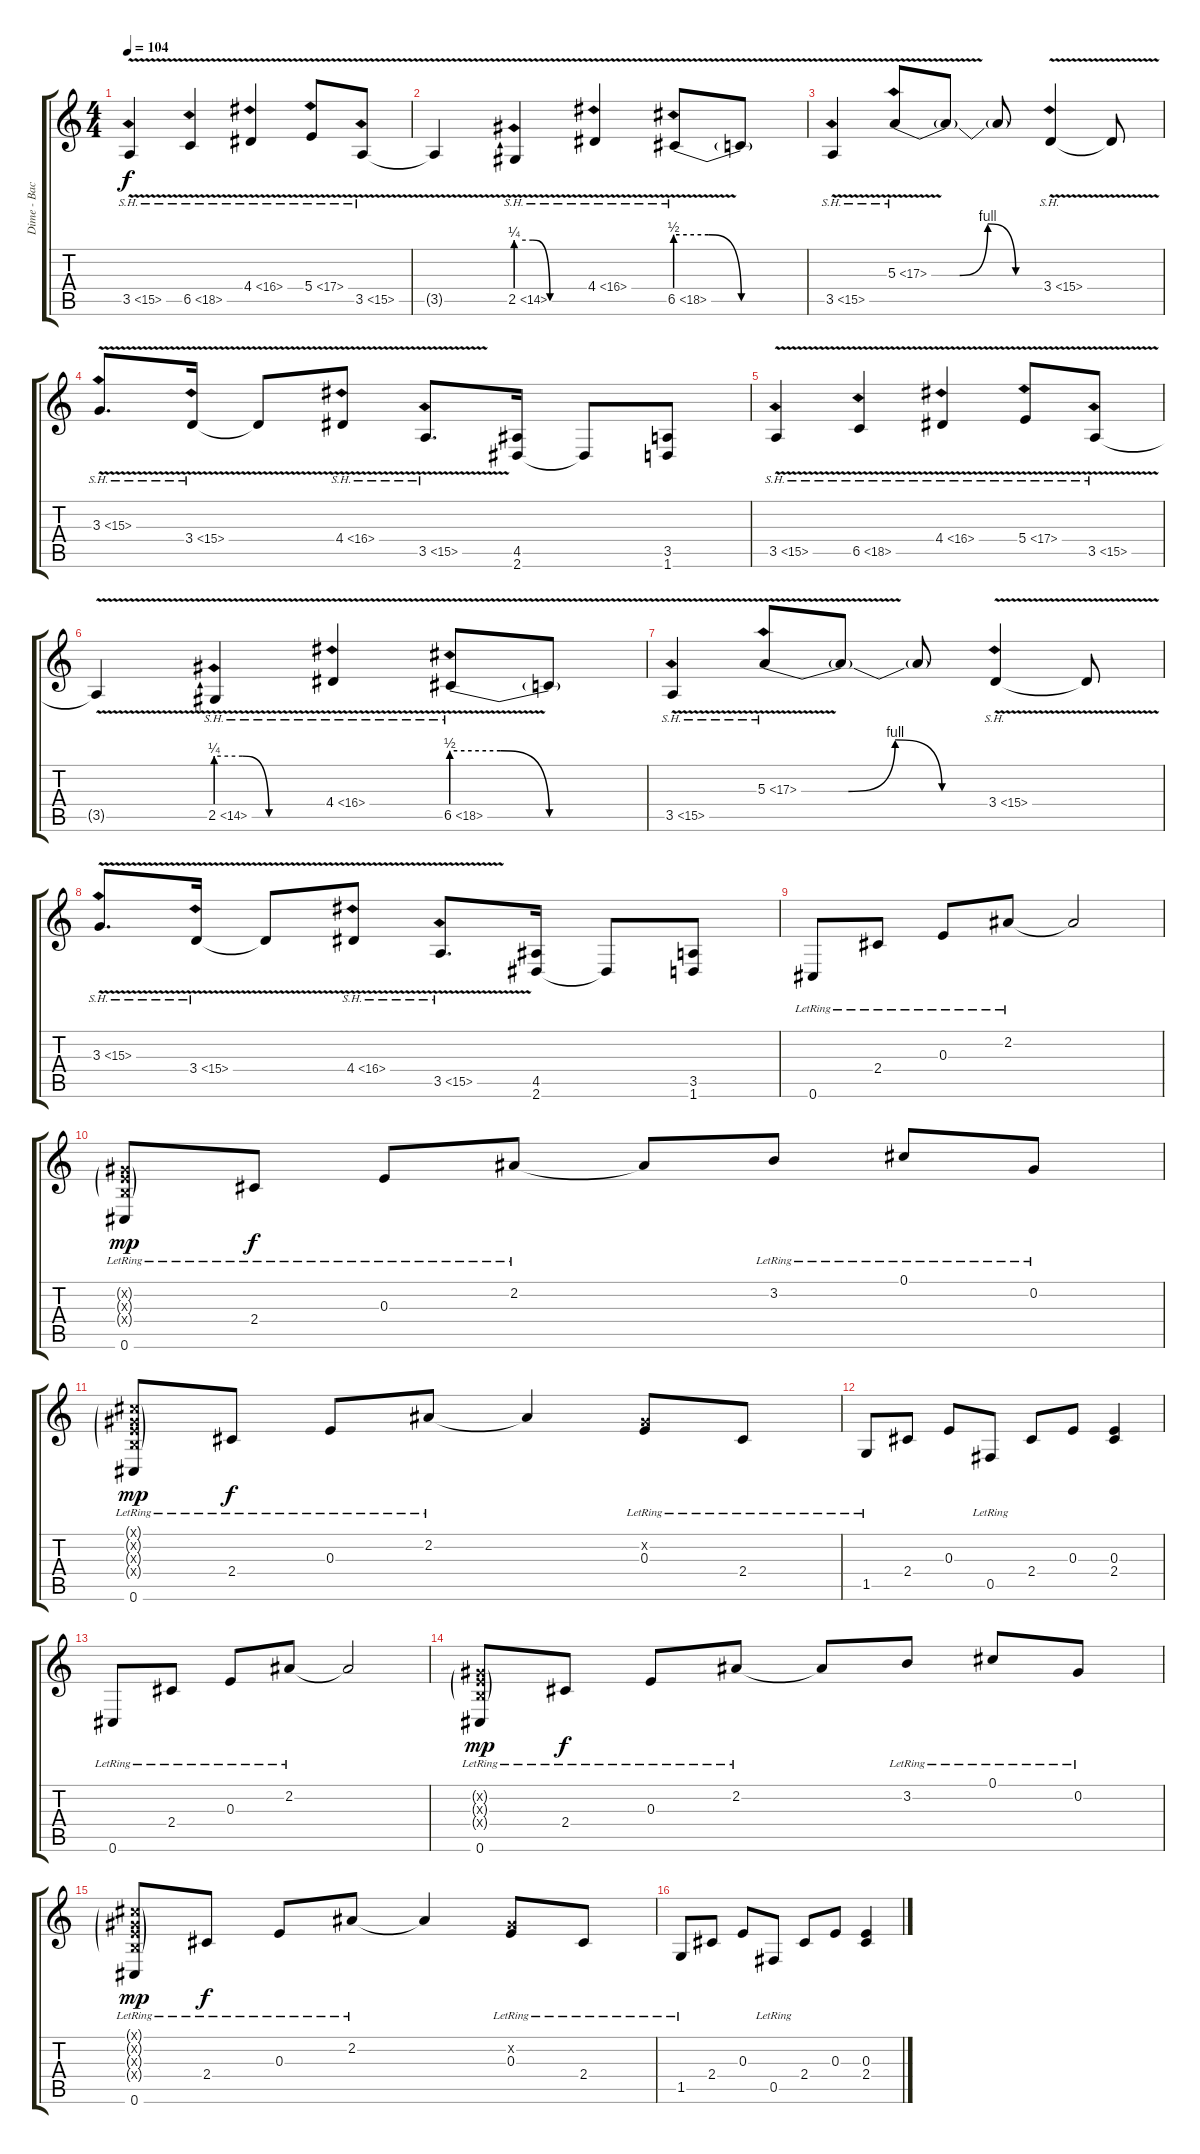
\track ("Dime - Back Guitar" "Dime - Bac") {instrument distortionguitar}
\staff {score tabs}
\tuning (Db4 Ab3 E3 B2 Gb2 Db2) {hide}
\ts (4 4)
\tempo 104
\clef g2
\ks c
3.5{sh 12 v}.4{dy f} 6.5{sh 12 v}.4 4.4{sh 12 v}.4 5.4{sh 12 v}.8 3.5{sh 12 v}.8 |
3.5{v t}.4 2.5{be (custom 0 1 15 1 30 0 60 0) sh 12 v}.4 4.4{sh 12 v}.4 6.5{be (custom 0 2 15 2 30 0 60 0) sh 12 v}.8 6.5{t}.8 |
3.5{sh 12 v}.4 5.3{be (custom 0 0 10 0 15 0 30 4 45 0 60 0) sh 12 v}.8 5.3{t}.8 5.3{t}.8 3.4{sh 12 v}.4 3.4{t}.8 |
3.3{sh 12 v}.8{d} 3.4{sh 12 v}.16 3.4{t}.8 4.4{sh 12 v}.8 3.5{sh 12 v}.8{d} (4.5 2.6).16 2.6{t}.8 (3.5 1.6).8 |
3.5{sh 12 v}.4 6.5{sh 12 v}.4 4.4{sh 12 v}.4 5.4{sh 12 v}.8 3.5{sh 12 v}.8 |
3.5{v t}.4 2.5{be (custom 0 1 15 1 30 0 60 0) sh 12 v}.4 4.4{sh 12 v}.4 6.5{be (custom 0 2 15 2 30 0 60 0) sh 12 v}.8 6.5{t}.8 |
3.5{sh 12 v}.4 5.3{be (custom 0 0 10 0 15 0 30 4 45 0 60 0) sh 12 v}.8 5.3{t}.8 5.3{t}.8 3.4{sh 12 v}.4 3.4{t}.8 |
3.3{sh 12 v}.8{d} 3.4{sh 12 v}.16 3.4{t}.8 4.4{sh 12 v}.8 3.5{sh 12 v}.8{d} (4.5 2.6).16 2.6{t}.8 (3.5 1.6).8 |
0.6{lr}.8 2.4{lr}.8 0.3{lr}.8 2.2{lr}.8 2.2{t}.2 |
(0.2{g x} 0.3{g x} 0.4{g x} 0.6{lr}).8{dy mp} 2.4{lr}.8{dy f} 0.3{lr}.8 2.2{lr}.8 2.2{t}.8 3.2{lr}.8 0.1{lr}.8 0.2{lr}.8 |
(0.1{g x} 0.2{g x} 0.3{g x} 0.4{g x} 0.6{lr}).8{dy mp} 2.4{lr}.8{dy f} 0.3{lr}.8 2.2{lr}.8 2.2{t}.4 (0.2{x} 0.3{lr}).8 2.4{lr}.8 |
1.5{lr}.8 2.4.8 0.3.8 0.5{lr}.8 2.4.8 0.3.8 (0.3 2.4).4 |
0.6{lr}.8 2.4{lr}.8 0.3{lr}.8 2.2{lr}.8 2.2{t}.2 |
(0.2{g x} 0.3{g x} 0.4{g x} 0.6{lr}).8{dy mp} 2.4{lr}.8{dy f} 0.3{lr}.8 2.2{lr}.8 2.2{t}.8 3.2{lr}.8 0.1{lr}.8 0.2{lr}.8 |
(0.1{g x} 0.2{g x} 0.3{g x} 0.4{g x} 0.6{lr}).8{dy mp} 2.4{lr}.8{dy f} 0.3{lr}.8 2.2{lr}.8 2.2{t}.4 (0.2{x} 0.3{lr}).8 2.4{lr}.8 |
1.5{lr}.8 2.4.8 0.3.8 0.5{lr}.8 2.4.8 0.3.8 (0.3 2.4).4
